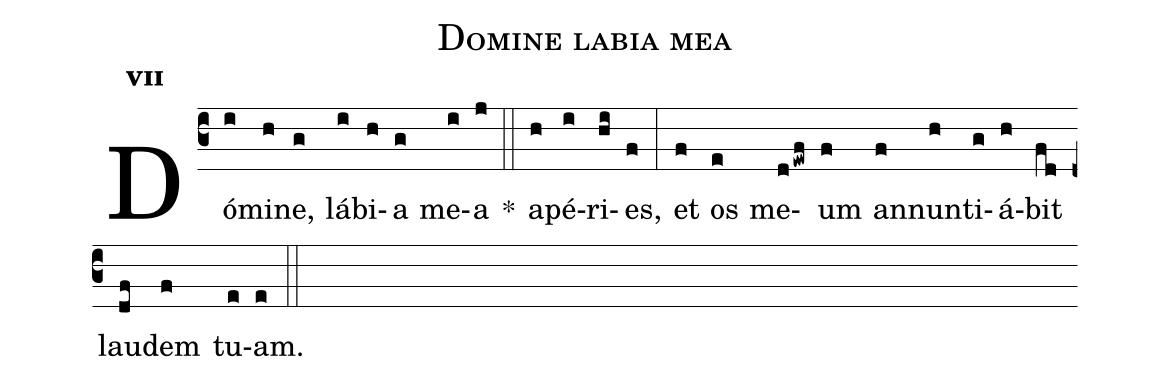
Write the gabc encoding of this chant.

name:Domine labia mea;
mode:7;
%%
initial-style: 1;
office-part: Antiphona;
annotation: 7. c;
mode: 7;
%%
(c3)Dó(i)mi(h)ne,(g) lá(i)bi(h)a(g) me(i)a(j) *(::) a(h)pé(i)ri(hi)es,(f) (:) et(f) os(e) me(dewf)um(f) an(f)nun(h)ti(g)á(h)bit(fd) lau(df)dem(f) tu(e)am.(e) (::)
